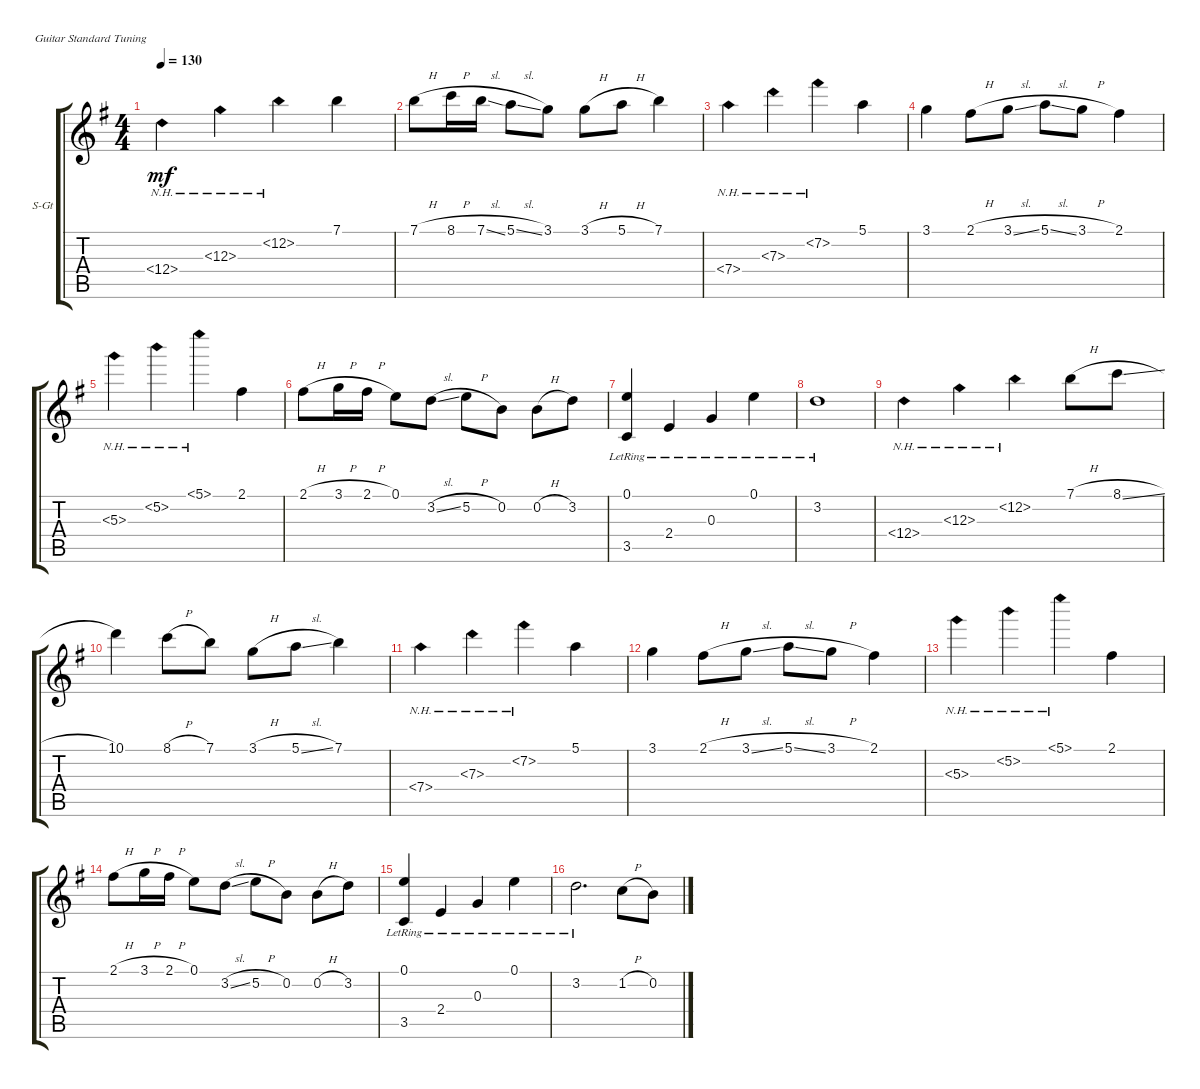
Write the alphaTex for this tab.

\defaultSystemsLayout 4
\bracketExtendMode groupsimilarinstruments
\firstSystemTrackNameOrientation horizontal
\otherSystemsTrackNameOrientation horizontal
\track ("Steel Guitar" "S-Gt") {instrument acousticguitarsteel}
\staff {score tabs}
\tuning (E4 B3 G3 D3 A2 E2)
\ts (4 4)
\tempo 130
\clef g2
\ks g
12.4{nh}.4{dy mf instrument acousticguitarsteel} 12.3{nh}.4 12.2{nh}.4 7.1.4 |
7.1{h}.8 8.1{h}.16 7.1{sl}.16 5.1{sl}.8 3.1.8 3.1{h}.8 5.1{h}.8 7.1.4 |
7.4{nh}.4 7.3{nh}.4 7.2{nh}.4 5.1.4 |
3.1.4 2.1{h}.8 3.1{sl}.8 5.1{sl}.8 3.1{h}.8 2.1.4 |
5.3{nh}.4 5.2{nh}.4 5.1{nh}.4 2.1.4 |
2.1{h}.8 3.1{h}.16 2.1{h}.16 0.1.8 3.2{sl}.8 5.2{h}.8 0.2.8 0.2{h}.8 3.2.8 |
(0.1{lr} 3.5{lr}).4 2.4{lr}.4 0.3{lr}.4 0.1{lr}.4 |
3.2{lr}.1 |
12.4{nh}.4 12.3{nh}.4 12.2{nh}.4 7.1{h}.8 8.1{sl}.8 |
10.1.4 8.1{h}.8 7.1.8 3.1{h}.8 5.1{sl}.8 7.1.4 |
7.4{nh}.4 7.3{nh}.4 7.2{nh}.4 5.1.4 |
3.1.4 2.1{h}.8 3.1{sl}.8 5.1{sl}.8 3.1{h}.8 2.1.4 |
5.3{nh}.4 5.2{nh}.4 5.1{nh}.4 2.1.4 |
2.1{h}.8 3.1{h}.16 2.1{h}.16 0.1.8 3.2{sl}.8 5.2{h}.8 0.2.8 0.2{h}.8 3.2.8 |
(0.1{lr} 3.5{lr}).4 2.4{lr}.4 0.3{lr}.4 0.1{lr}.4 |
3.2{lr}.2{d} 1.2{h}.8 0.2.8
